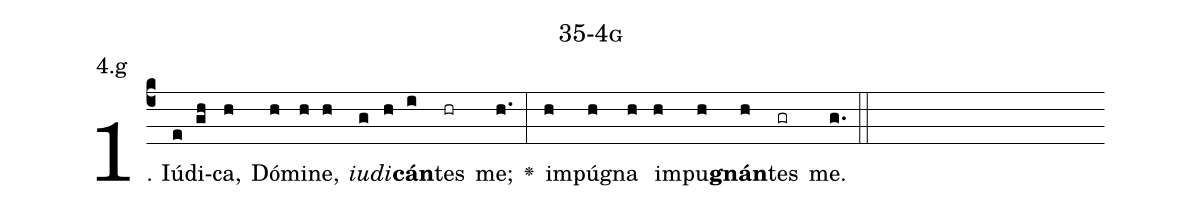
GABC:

name: 35-4g;
annotation: 4.g;
%%
(c4)1. Iú(e)di(gh)ca,(h) Dó(h)mi(h)ne,(h) <i>iu</i>(g)<i>di</i>(h)<b>cán</b>(i)tes(hr) me;(h.) <v>\greheightstar</v>(:) im(h)pú(h)gna(h) im(h)pu(h)<b>gnán</b>(h)tes(gr) me.(g.) (::)
